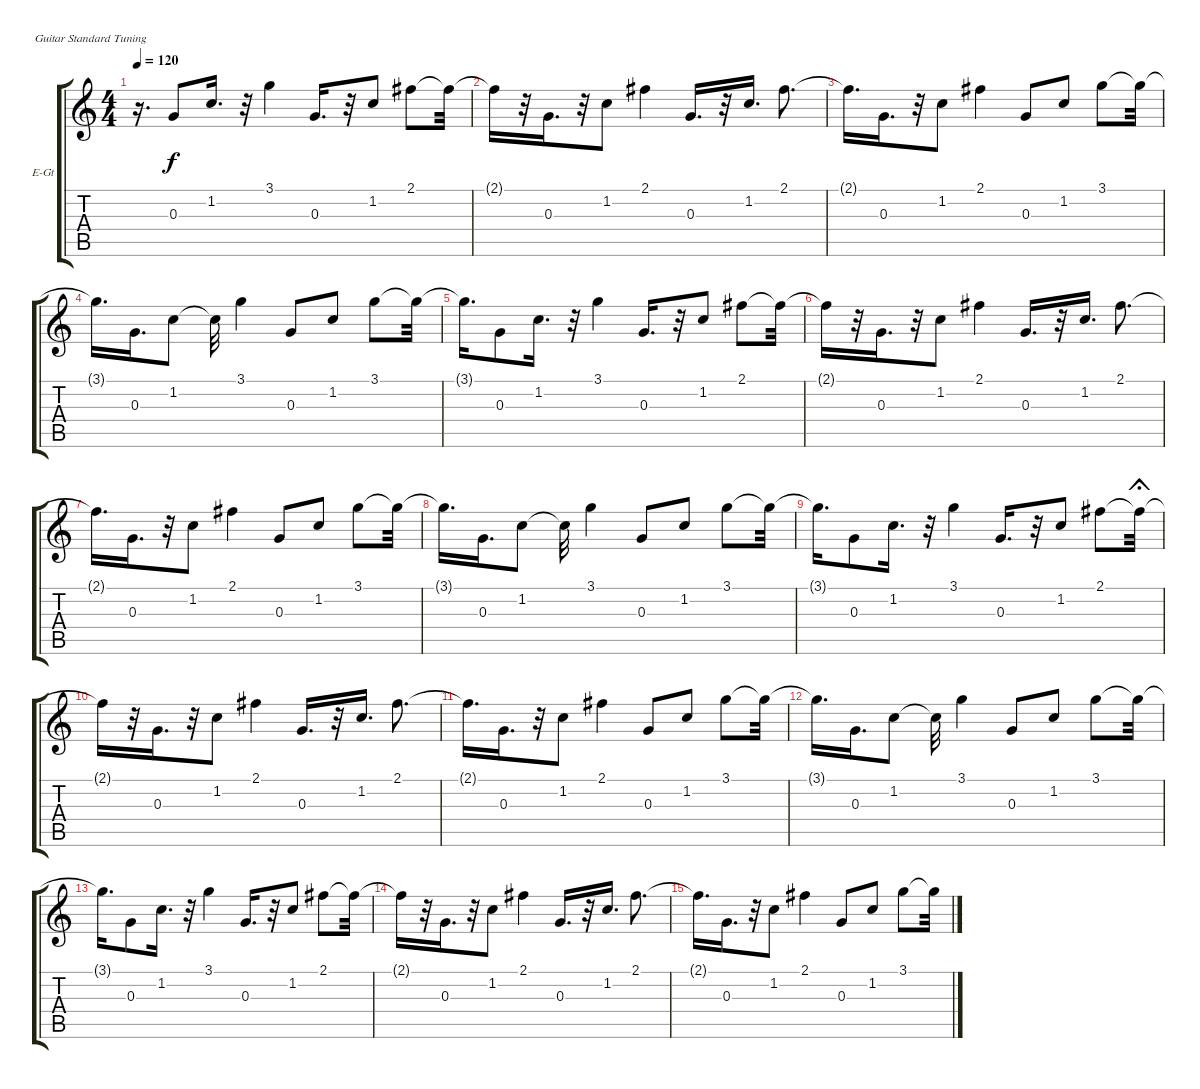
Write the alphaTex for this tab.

\bracketExtendMode groupsimilarinstruments
\firstSystemTrackNameOrientation horizontal
\otherSystemsTrackNameOrientation horizontal
\track ("Electric Guitar" "E-Gt") {instrument electricguitarclean}
\staff {score tabs}
\tuning (E4 B3 G3 D3 A2 E2)
\ts (4 4)
\tempo 120
\clef g2
\scale
0.333333
\ks c
r.16{d dy f} 0.3.8 1.2.16{d} r.32 3.1.4 0.3.16{d} r.32 1.2.8 2.1.8 2.1{t}.32 |
\scale
0.333333 2.1{t}.16 r.32 0.3.16{d} r.32 1.2.8 2.1.4 0.3.16{d} r.32 1.2.16{d} 2.1.8{d} |
\scale
0.333333 2.1{t}.16{d} 0.3.16{d} r.32 1.2.8 2.1.4 0.3.8 1.2.8 3.1.8 3.1{t}.32 |
\scale
0.333333 3.1{t}.16{d} 0.3.16{d} 1.2.8 1.2{t}.32 3.1.4 0.3.8 1.2.8 3.1.8 3.1{t}.32 |
\scale
0.333333 3.1{t}.16{d} 0.3.8 1.2.16{d} r.32 3.1.4 0.3.16{d} r.32 1.2.8 2.1.8 2.1{t}.32 |
\scale
0.333333 2.1{t}.16 r.32 0.3.16{d} r.32 1.2.8 2.1.4 0.3.16{d} r.32 1.2.16{d} 2.1.8{d} |
\scale
0.333333 2.1{t}.16{d} 0.3.16{d} r.32 1.2.8 2.1.4 0.3.8 1.2.8 3.1.8 3.1{t}.32 |
\scale
0.333333 3.1{t}.16{d} 0.3.16{d} 1.2.8 1.2{t}.32 3.1.4 0.3.8 1.2.8 3.1.8 3.1{t}.32 |
\scale
0.333333 3.1{t}.16{d} 0.3.8 1.2.16{d} r.32 3.1.4 0.3.16{d} r.32 1.2.8 2.1.8 2.1{t}.32{fermata (short 0)} |
\scale
0.333333 2.1{t}.16 r.32 0.3.16{d} r.32 1.2.8 2.1.4 0.3.16{d} r.32 1.2.16{d} 2.1.8{d} |
\scale
0.333333 2.1{t}.16{d} 0.3.16{d} r.32 1.2.8 2.1.4 0.3.8 1.2.8 3.1.8 3.1{t}.32 |
\scale
0.333333 3.1{t}.16{d} 0.3.16{d} 1.2.8 1.2{t}.32 3.1.4 0.3.8 1.2.8 3.1.8 3.1{t}.32 |
\scale
0.333333 3.1{t}.16{d} 0.3.8 1.2.16{d} r.32 3.1.4 0.3.16{d} r.32 1.2.8 2.1.8 2.1{t}.32 |
\scale
0.333333 2.1{t}.16 r.32 0.3.16{d} r.32 1.2.8 2.1.4 0.3.16{d} r.32 1.2.16{d} 2.1.8{d} |
\scale
0.333333 2.1{t}.16{d} 0.3.16{d} r.32 1.2.8 2.1.4 0.3.8 1.2.8 3.1.8 3.1{t}.32 |
\scale
0.333333
